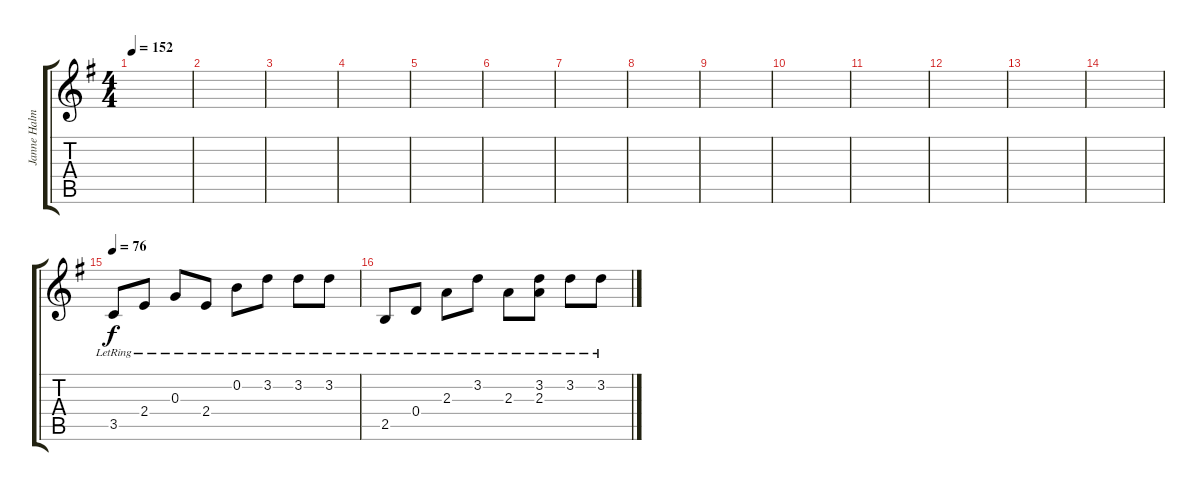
\track ("Janne Halmkrona" "Janne Halm") {instrument acousticguitarsteel}
\staff {score tabs}
\tuning (E4 B3 G3 D3 A2 E2) {hide}
\ts (4 4)
\tempo 152
\clef g2
\ks eminor
|
|
|
|
|
|
|
|
|
|
|
|
|
|
\tempo 76
3.5{lr}.8 2.4{lr}.8 0.3{lr}.8 2.4{lr}.8 0.2{lr}.8 3.2{lr}.8 3.2{lr}.8 3.2{lr}.8 |
2.5{lr}.8 0.4{lr}.8 2.3{lr}.8 3.2{lr}.8 2.3{lr}.8 (3.2{lr} 2.3{lr}).8 3.2{lr}.8 3.2{lr}.8
